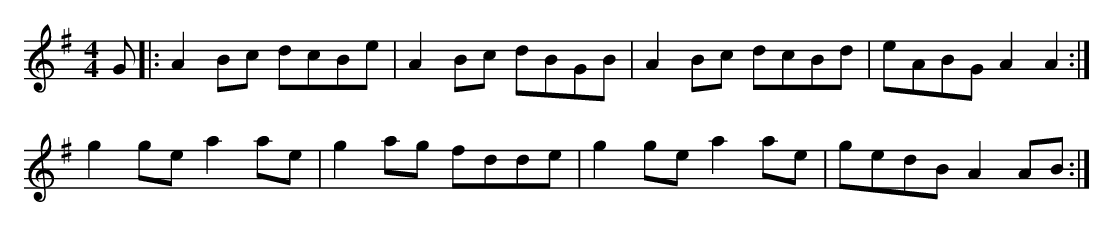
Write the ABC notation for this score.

X:1
M:4/4
K:Ador
G|:A2Bc dcBe|A2Bc dBGB|A2Bc dcBd|eABG A2A2:|
g2gea2ae|g2ag fdde|g2gea2ae|gedB A2AB:|
